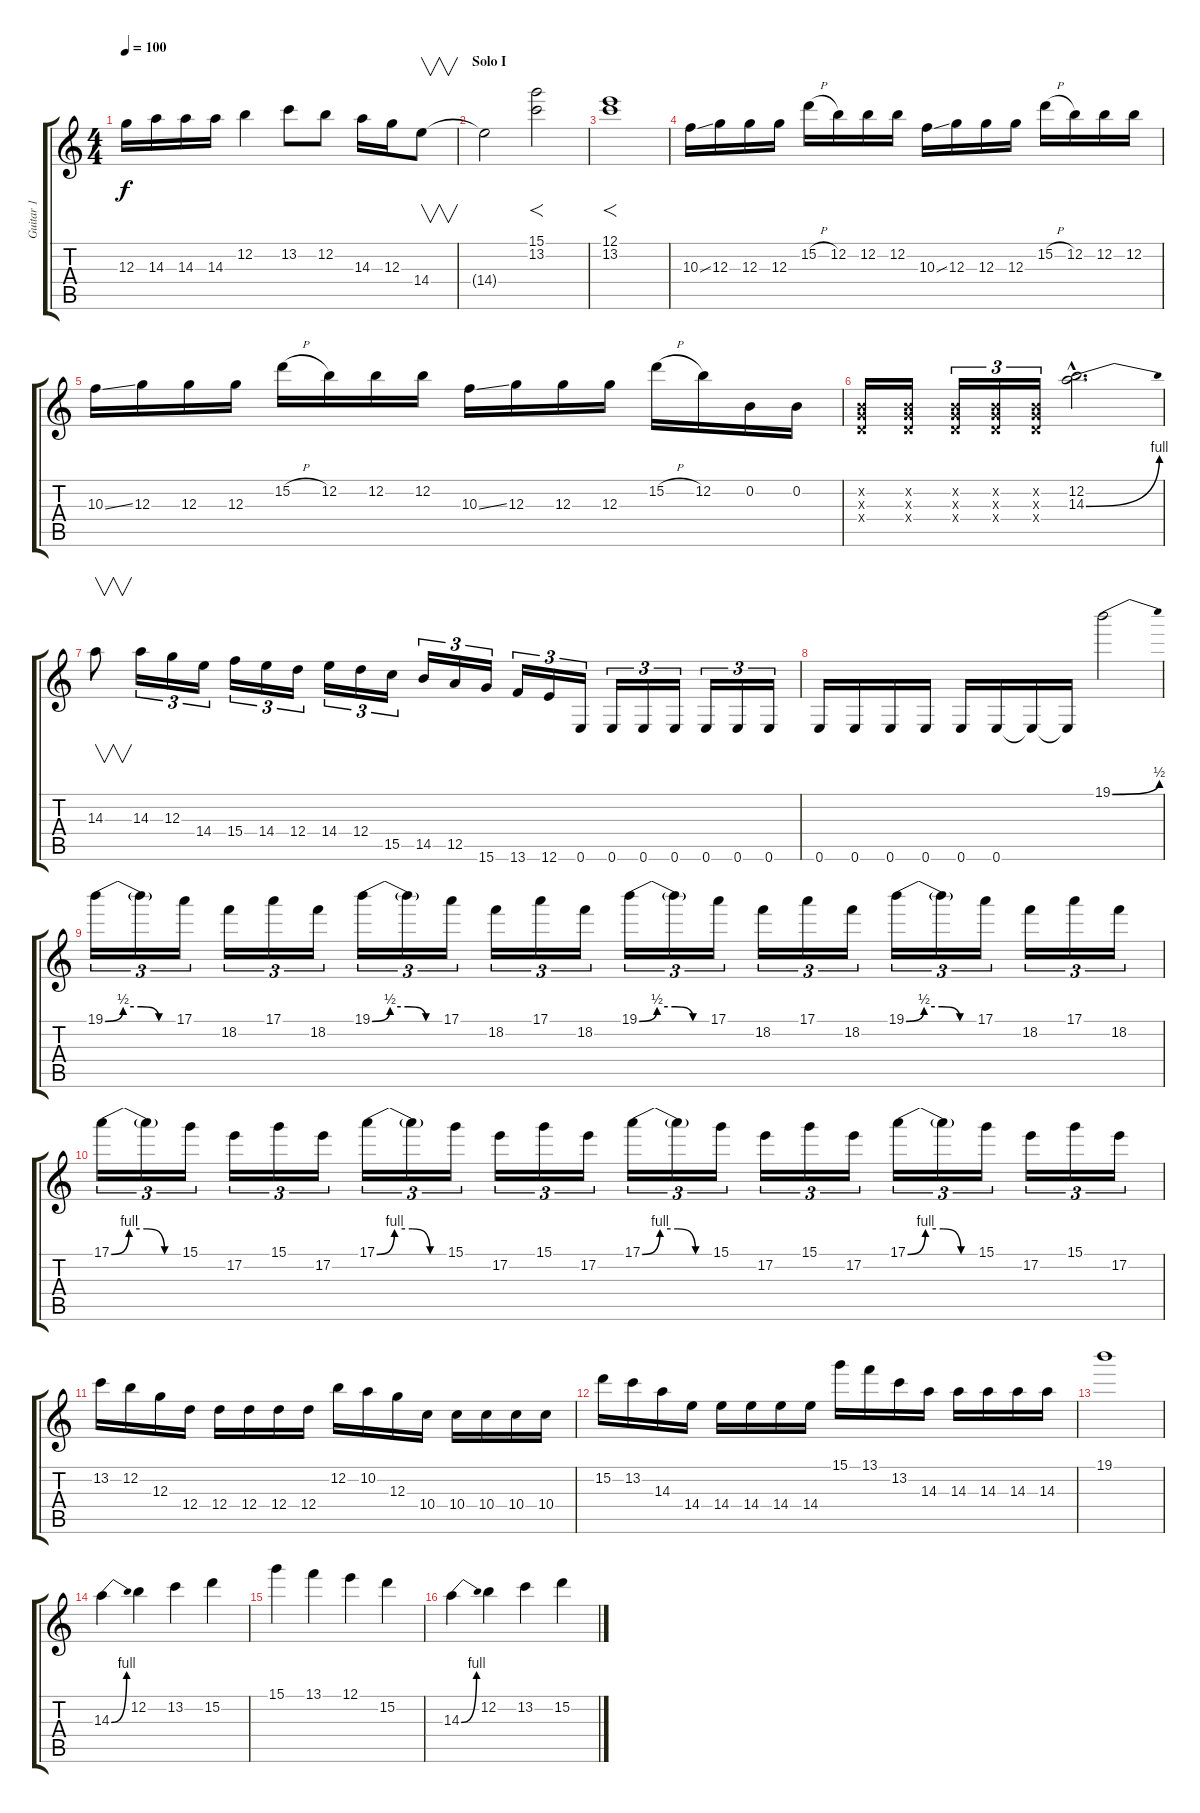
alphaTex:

\track ("Guitar 1" "Guitar 1") {instrument overdrivenguitar}
\staff {score tabs}
\tuning (E4 B3 G3 D3 A2 E2) {hide}
\ts (4 4)
\tempo 100
\clef g2
\ks c
12.3.16{dy f} 14.3.16 14.3.16 14.3.16 12.2.4 13.2.8 12.2.8 14.3.16 12.3.16 14.4.8{v} |
\section ("" "Solo I")
14.4{t}.2 (15.1 13.2).2{f} |
(12.1 13.2).1{f} |
10.3{ss}.16 12.3.16 12.3.16 12.3.16 15.2{h}.16 12.2.16 12.2.16 12.2.16 10.3{ss}.16 12.3.16 12.3.16 12.3.16 15.2{h}.16 12.2.16 12.2.16 12.2.16 |
10.3{ss}.16 12.3.16 12.3.16 12.3.16 15.2{h}.16 12.2.16 12.2.16 12.2.16 10.3{ss}.16 12.3.16 12.3.16 12.3.16 15.2{h}.16 12.2.16 0.2.16 0.2.16 |
(0.2{x} 0.3{x} 0.4{x}).16 (0.2{x} 0.3{x} 0.4{x}).16 (0.2{x} 0.3{x} 0.4{x}).16{tu (3 2)} (0.2{x} 0.3{x} 0.4{x}).16{tu (3 2)} (0.2{x} 0.3{x} 0.4{x}).16{tu (3 2)} (12.2{hac} 14.3{be (bend 0 0 60 4) hac}).2{d} |
14.3.8{v} 14.3.16{tu (3 2)} 12.3.16{tu (3 2)} 14.4.16{tu (3 2)} 15.4.16{tu (3 2)} 14.4.16{tu (3 2)} 12.4.16{tu (3 2)} 14.4.16{tu (3 2)} 12.4.16{tu (3 2)} 15.5.16{tu (3 2)} 14.5.16{tu (3 2)} 12.5.16{tu (3 2)} 15.6.16{tu (3 2)} 13.6.16{tu (3 2)} 12.6.16{tu (3 2)} 0.6.16{tu (3 2)} 0.6.16{tu (3 2)} 0.6.16{tu (3 2)} 0.6.16{tu (3 2)} 0.6.16{tu (3 2)} 0.6.16{tu (3 2)} 0.6.16{tu (3 2)} |
0.6.16 0.6.16 0.6.16 0.6.16 0.6.16 0.6.16 0.6{t}.16 0.6{t}.16 19.1{be (bend 0 0 60 2)}.2 |
19.1{be (custom 0 0 15 2 30 2 45 0 60 0)}.16{tu (3 2)} 19.1{t}.16{tu (3 2)} 17.1.16{tu (3 2)} 18.2.16{tu (3 2)} 17.1.16{tu (3 2)} 18.2.16{tu (3 2)} 19.1{be (custom 0 0 15 2 30 2 45 0 60 0)}.16{tu (3 2)} 19.1{t}.16{tu (3 2)} 17.1.16{tu (3 2)} 18.2.16{tu (3 2)} 17.1.16{tu (3 2)} 18.2.16{tu (3 2)} 19.1{be (custom 0 0 15 2 30 2 45 0 60 0)}.16{tu (3 2)} 19.1{t}.16{tu (3 2)} 17.1.16{tu (3 2)} 18.2.16{tu (3 2)} 17.1.16{tu (3 2)} 18.2.16{tu (3 2)} 19.1{be (custom 0 0 15 2 30 2 45 0 60 0)}.16{tu (3 2)} 19.1{t}.16{tu (3 2)} 17.1.16{tu (3 2)} 18.2.16{tu (3 2)} 17.1.16{tu (3 2)} 18.2.16{tu (3 2)} |
17.1{be (custom 0 0 15 4 30 4 45 0 60 0)}.16{tu (3 2)} 17.1{t}.16{tu (3 2)} 15.1.16{tu (3 2)} 17.2.16{tu (3 2)} 15.1.16{tu (3 2)} 17.2.16{tu (3 2)} 17.1{be (custom 0 0 15 4 30 4 45 0 60 0)}.16{tu (3 2)} 17.1{t}.16{tu (3 2)} 15.1.16{tu (3 2)} 17.2.16{tu (3 2)} 15.1.16{tu (3 2)} 17.2.16{tu (3 2)} 17.1{be (custom 0 0 15 4 30 4 45 0 60 0)}.16{tu (3 2)} 17.1{t}.16{tu (3 2)} 15.1.16{tu (3 2)} 17.2.16{tu (3 2)} 15.1.16{tu (3 2)} 17.2.16{tu (3 2)} 17.1{be (custom 0 0 15 4 30 4 45 0 60 0)}.16{tu (3 2)} 17.1{t}.16{tu (3 2)} 15.1.16{tu (3 2)} 17.2.16{tu (3 2)} 15.1.16{tu (3 2)} 17.2.16{tu (3 2)} |
13.2.16 12.2.16 12.3.16 12.4.16 12.4.16 12.4.16 12.4.16 12.4.16 12.2.16 10.2.16 12.3.16 10.4.16 10.4.16 10.4.16 10.4.16 10.4.16 |
15.2.16 13.2.16 14.3.16 14.4.16 14.4.16 14.4.16 14.4.16 14.4.16 15.1.16 13.1.16 13.2.16 14.3.16 14.3.16 14.3.16 14.3.16 14.3.16 |
19.1.1 |
14.3{be (bend 0 0 60 4)}.4 12.2.4 13.2.4 15.2.4 |
15.1.4 13.1.4 12.1.4 15.2.4 |
14.3{be (bend 0 0 60 4)}.4 12.2.4 13.2.4 15.2.4
